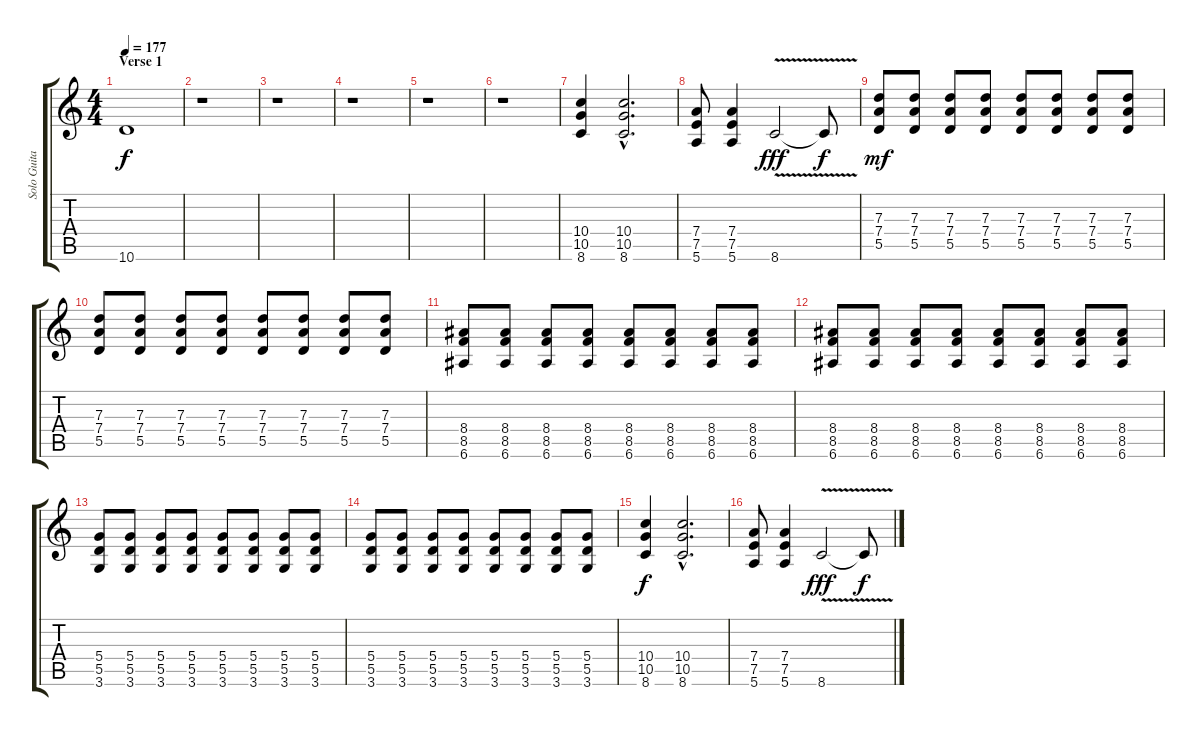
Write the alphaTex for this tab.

\track ("Solo Guitar" "Solo Guita") {instrument distortionguitar}
\staff {score tabs}
\tuning (E4 B3 G3 D3 A2 E2) {hide}
\ts (4 4)
\section ("" "Verse 1")
\tempo 177
\clef g2
\ks c
10.6.1{dy f} |
r.1 |
r.1 |
r.1 |
r.1 |
r.1 |
(10.4 10.5 8.6).4 (10.4{hac} 10.5{hac} 8.6{hac}).2{d} |
(7.4 7.5 5.6).8 (7.4 7.5 5.6).4 8.6{v}.2{dy fff} 8.6{t}.8{dy f} |
(7.3 7.4 5.5).8{dy mf} (7.3 7.4 5.5).8 (7.3 7.4 5.5).8 (7.3 7.4 5.5).8 (7.3 7.4 5.5).8 (7.3 7.4 5.5).8 (7.3 7.4 5.5).8 (7.3 7.4 5.5).8 |
(7.3 7.4 5.5).8 (7.3 7.4 5.5).8 (7.3 7.4 5.5).8 (7.3 7.4 5.5).8 (7.3 7.4 5.5).8 (7.3 7.4 5.5).8 (7.3 7.4 5.5).8 (7.3 7.4 5.5).8 |
(8.4 8.5 6.6).8 (8.4 8.5 6.6).8 (8.4 8.5 6.6).8 (8.4 8.5 6.6).8 (8.4 8.5 6.6).8 (8.4 8.5 6.6).8 (8.4 8.5 6.6).8 (8.4 8.5 6.6).8 |
(8.4 8.5 6.6).8 (8.4 8.5 6.6).8 (8.4 8.5 6.6).8 (8.4 8.5 6.6).8 (8.4 8.5 6.6).8 (8.4 8.5 6.6).8 (8.4 8.5 6.6).8 (8.4 8.5 6.6).8 |
(5.4 5.5 3.6).8 (5.4 5.5 3.6).8 (5.4 5.5 3.6).8 (5.4 5.5 3.6).8 (5.4 5.5 3.6).8 (5.4 5.5 3.6).8 (5.4 5.5 3.6).8 (5.4 5.5 3.6).8 |
(5.4 5.5 3.6).8 (5.4 5.5 3.6).8 (5.4 5.5 3.6).8 (5.4 5.5 3.6).8 (5.4 5.5 3.6).8 (5.4 5.5 3.6).8 (5.4 5.5 3.6).8 (5.4 5.5 3.6).8 |
(10.4 10.5 8.6).4{dy f} (10.4{hac} 10.5{hac} 8.6{hac}).2{d} |
(7.4 7.5 5.6).8 (7.4 7.5 5.6).4 8.6{v}.2{dy fff} 8.6{t}.8{dy f}
